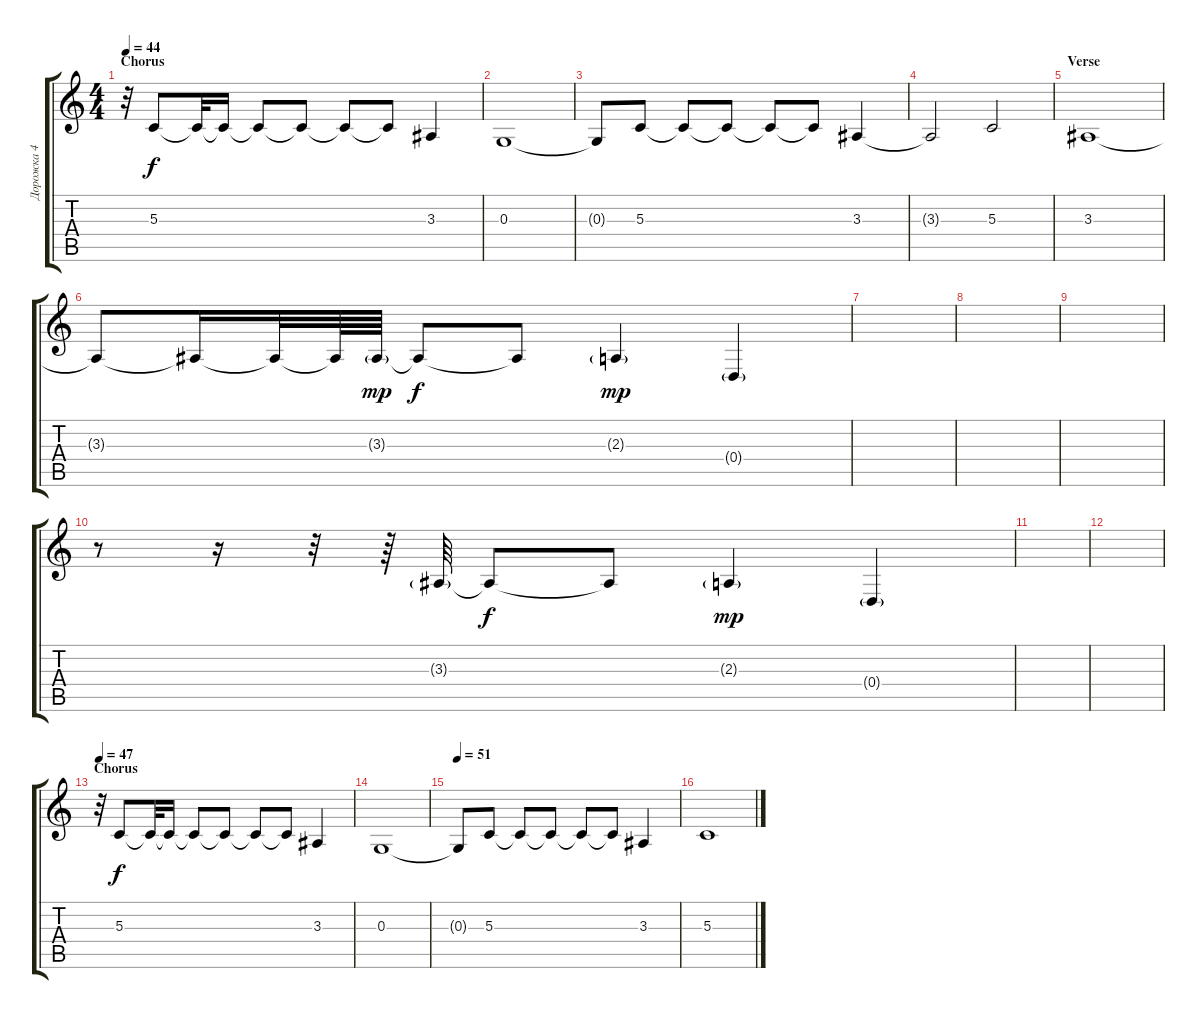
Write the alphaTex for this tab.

\track ("Дорожка 4" "Дорожка 4") {instrument brightacousticpiano}
\staff {score tabs}
\tuning (E4 B3 G3 D3 A2 E2) {hide}
\ts (4 4)
\section ("" "Chorus")
\tempo 44
\clef g2
\ks c
r.32{dy f} 5.3.8 5.3{t}.32 5.3{t}.16 5.3{t}.8 5.3{t}.8 5.3{t}.8 5.3{t}.8 3.3.4 |
0.3.1 |
0.3{t}.8 5.3.8 5.3{t}.8 5.3{t}.8 5.3{t}.8 5.3{t}.8 3.3.4 |
3.3{t}.2 5.3.2 |
\section ("" "Verse")
3.3.1 |
3.3{t}.8 3.3{t}.16 3.3{t}.32 3.3{t}.64 3.3{g}.64{dy mp} 3.3{t}.8{dy f} 3.3{t}.8 2.3{g}.4{dy mp} 0.4{g}.4 |
|
|
|
r.8 r.16 r.32 r.64 3.3{g}.64 3.3{t}.8{dy f} 3.3{t}.8 2.3{g}.4{dy mp} 0.4{g}.4 |
|
|
\section ("" "Chorus")
\tempo 47
r.32 5.3.8{dy f} 5.3{t}.32 5.3{t}.16 5.3{t}.8 5.3{t}.8 5.3{t}.8 5.3{t}.8 3.3.4 |
0.3.1 |
\tempo 51
0.3{t}.8 5.3.8 5.3{t}.8 5.3{t}.8 5.3{t}.8 5.3{t}.8 3.3.4 |
5.3.1
